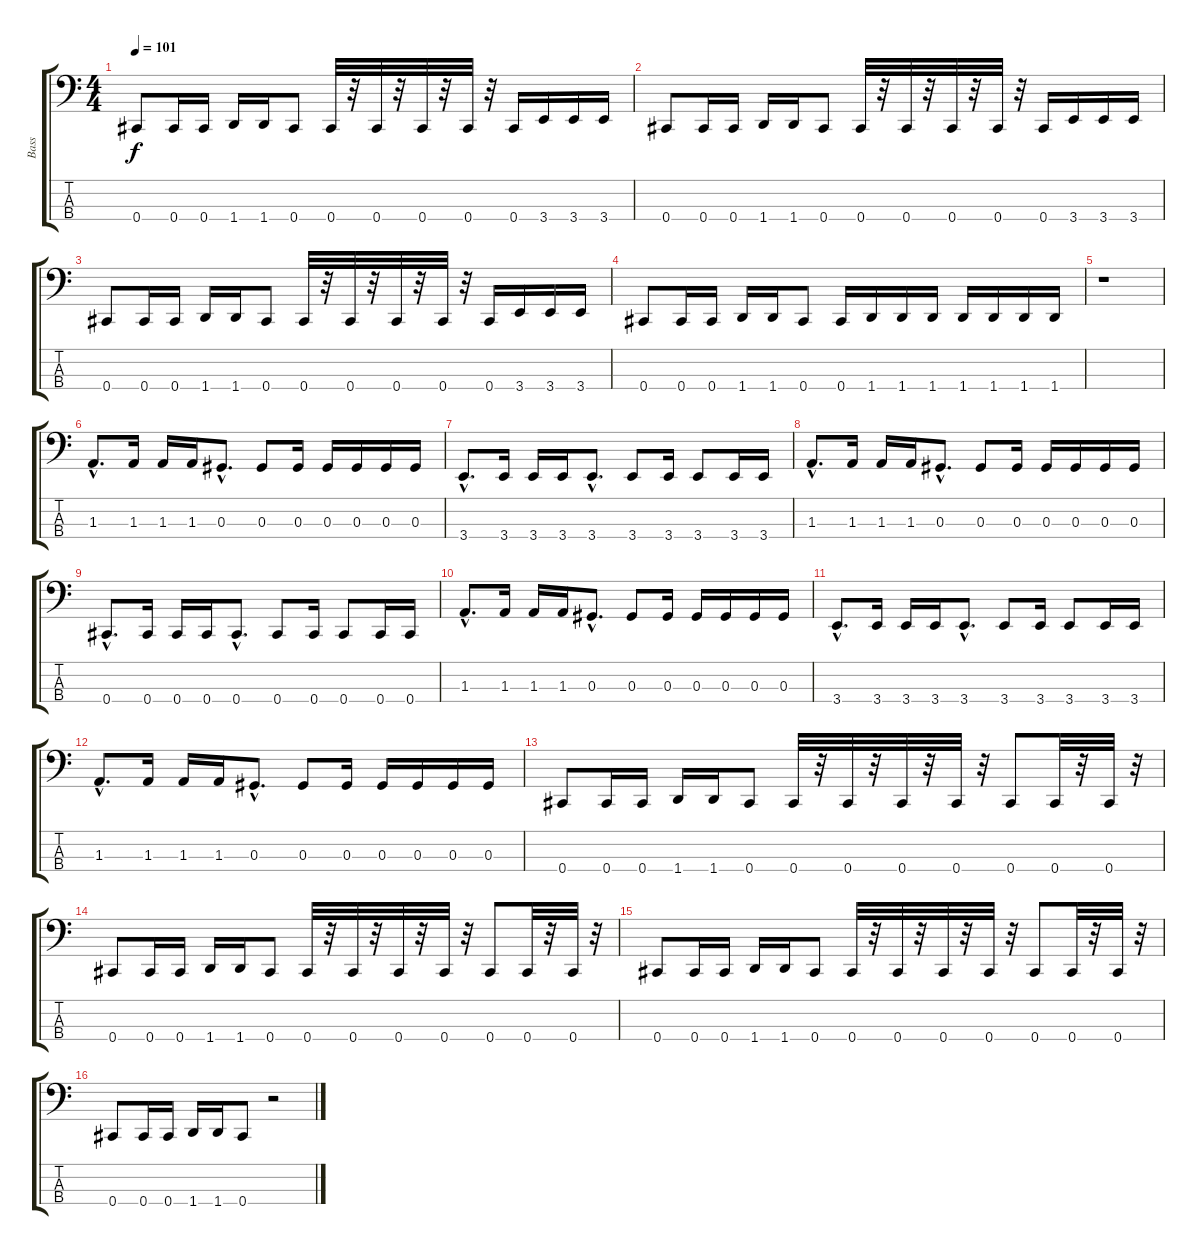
\track ("Bass" "Bass") {instrument electricbasspick}
\staff {score tabs}
\tuning (Gb2 Db2 Ab1 Db1) {hide}
\ts (4 4)
\tempo 101
\clef f4
\ks c
0.4.8{dy f} 0.4.16 0.4.16 1.4.16 1.4.16 0.4.8 0.4.32 r.32 0.4.32 r.32 0.4.32 r.32 0.4.32 r.32 0.4.16 3.4.16 3.4.16 3.4.16 |
0.4.8 0.4.16 0.4.16 1.4.16 1.4.16 0.4.8 0.4.32 r.32 0.4.32 r.32 0.4.32 r.32 0.4.32 r.32 0.4.16 3.4.16 3.4.16 3.4.16 |
0.4.8 0.4.16 0.4.16 1.4.16 1.4.16 0.4.8 0.4.32 r.32 0.4.32 r.32 0.4.32 r.32 0.4.32 r.32 0.4.16 3.4.16 3.4.16 3.4.16 |
0.4.8 0.4.16 0.4.16 1.4.16 1.4.16 0.4.8 0.4.16 1.4.16 1.4.16 1.4.16 1.4.16 1.4.16 1.4.16 1.4.16 |
r.1 |
1.3{hac}.8{d} 1.3.16 1.3.16 1.3.16 0.3{hac}.8{d} 0.3.8 0.3.16 0.3.16 0.3.16 0.3.16 0.3.16 |
3.4{hac}.8{d} 3.4.16 3.4.16 3.4.16 3.4{hac}.8{d} 3.4.8 3.4.16 3.4.8 3.4.16 3.4.16 |
1.3{hac}.8{d} 1.3.16 1.3.16 1.3.16 0.3{hac}.8{d} 0.3.8 0.3.16 0.3.16 0.3.16 0.3.16 0.3.16 |
0.4{hac}.8{d} 0.4.16 0.4.16 0.4.16 0.4{hac}.8{d} 0.4.8 0.4.16 0.4.8 0.4.16 0.4.16 |
1.3{hac}.8{d} 1.3.16 1.3.16 1.3.16 0.3{hac}.8{d} 0.3.8 0.3.16 0.3.16 0.3.16 0.3.16 0.3.16 |
3.4{hac}.8{d} 3.4.16 3.4.16 3.4.16 3.4{hac}.8{d} 3.4.8 3.4.16 3.4.8 3.4.16 3.4.16 |
1.3{hac}.8{d} 1.3.16 1.3.16 1.3.16 0.3{hac}.8{d} 0.3.8 0.3.16 0.3.16 0.3.16 0.3.16 0.3.16 |
0.4.8 0.4.16 0.4.16 1.4.16 1.4.16 0.4.8 0.4.32 r.32 0.4.32 r.32 0.4.32 r.32 0.4.32 r.32 0.4.8 0.4.32 r.32 0.4.32 r.32 |
0.4.8 0.4.16 0.4.16 1.4.16 1.4.16 0.4.8 0.4.32 r.32 0.4.32 r.32 0.4.32 r.32 0.4.32 r.32 0.4.8 0.4.32 r.32 0.4.32 r.32 |
0.4.8 0.4.16 0.4.16 1.4.16 1.4.16 0.4.8 0.4.32 r.32 0.4.32 r.32 0.4.32 r.32 0.4.32 r.32 0.4.8 0.4.32 r.32 0.4.32 r.32 |
0.4.8 0.4.16 0.4.16 1.4.16 1.4.16 0.4.8 r.2
